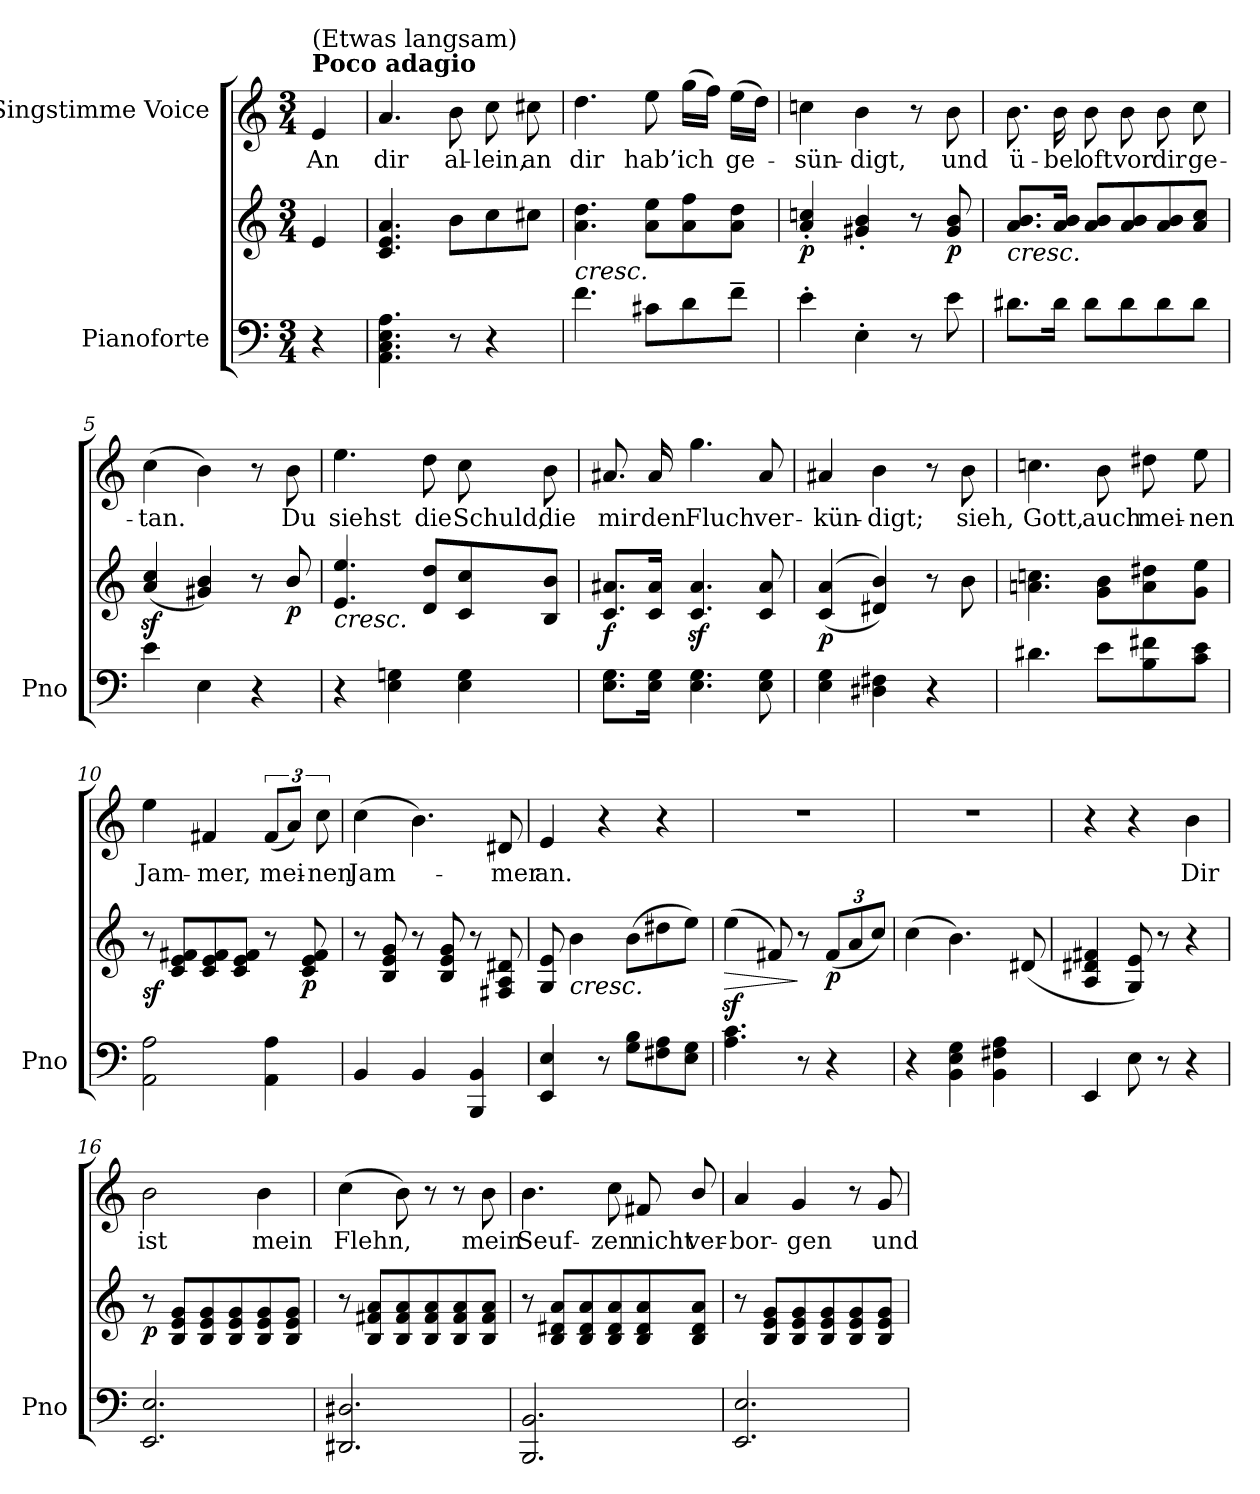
**kern	**kern	**dynam	**kern	**text
*part2	*part2	*part2	*part1	*part1
*staff3	*staff2	*staff2/3	*staff1	*staff1
*I"Pianoforte	*	*	*I"Singstimme Voice	*
*I'Pno	*	*	*	*
*clefF4	*clefG2	*	*clefG2	*
*k[]	*k[]	*	*k[]	*
*M3/4	*M3/4	*	*M3/4	*
=	=	=	=	=
!	!	!	!LO:TX:a:B:t=Poco adagio	!
!	!	!	!LO:TX:a:t=(Etwas langsam)	!
!	!	!	!	!LO:LY:b
4r	4e/	.	4e/	An
=1	=1	=1	=1	=1
!	!	!	!	!LO:LY:b
4.AA\ 4.C\ 4.E\ 4.A\	4.c/ 4.e/ 4.a/	.	4.a/	dir
!	!	!	!	!LO:LY:b
8r	8b\L	.	8b\	al-
!	!	!	!	!LO:LY:b
4r	8cc\	.	8cc\	-lein,
!	!	!	!	!LO:LY:b
.	8cc#X\J	.	8cc#X\	an
=2	=2	=2	=2	=2
!	!LO:TX:b:i:t=cresc.	!	!	!
!	!	!	!	!LO:LY:b
4.f\	4.a\ 4.dd\	.	4.dd\	dir
!	!	!	!	!LO:LY:b
8c#X\L	8a\ 8ee\L	.	8ee\	hab’
!	!	!	!	!LO:LY:b
8d\	8a\ 8ff\	.	(16gg\LL	ich
.	.	.	16ff\JJ)	.
!	!	!	!	!LO:LY:b
8f~\J	8a\ 8dd\J	.	(16ee\LL	ge-
.	.	.	16dd\JJ)	.
=3	=3	=3	=3	=3
!	!	!LO:DY:b	!	!LO:LY:b
4e'\	4a/' 4ccn/'	p	4ccn\	-sün-
!	!	!	!	!LO:LY:b
4E'\	4g#X/' 4b/'	.	4b\	-digt,
8r	8r	.	8r	.
!	!	!LO:DY:b	!	!LO:LY:b
8e\	8g#/ 8b/	p	8b\	und
=4	=4	=4	=4	=4
!	!LO:TX:b:i:t=cresc.	!	!	!
!	!	!	!	!LO:LY:b
8.d#X\L	8.a/ 8.b/L	.	8.b\	ü-
!	!	!	!	!LO:LY:b
16d#\Jk	16a/ 16b/Jk	.	16b\	-bel
!	!	!	!	!LO:LY:b
8d#\L	8a/ 8b/L	.	8b\	oft
!	!	!	!	!LO:LY:b
8d#\	8a/ 8b/	.	8b\	vor
!	!	!	!	!LO:LY:b
8d#\	8a/ 8b/	.	8b\	dir
!	!	!	!	!LO:LY:b
8d#\J	8a/ 8cc/J	.	8cc\	ge-
!!LO:LB:g=z
=5	=5	=5	=5	=5
!	!	!	!	!LO:LY:b
4e\	(4a/z< 4cc/z<	.	(4cc\	-tan.
4E\	4g#X/ 4b/)	.	4b\)	.
4r	8r	.	8r	.
!	!	!LO:DY:b	!	!LO:LY:b
.	8b/	p	8b\	Du
=6	=6	=6	=6	=6
!	!LO:TX:b:i:t=cresc.	!	!	!
!	!	!	!	!LO:LY:b
4r	4.e/ 4.ee/	.	4.ee\	siehst
4E\ 4Gn\	.	.	.	.
!	!	!	!	!LO:LY:b
.	8d/ 8dd/L	.	8dd\	die
!	!	!	!	!LO:LY:b
4E\ 4G\	8c/ 8cc/	.	8cc\	Schuld,
!	!	!	!	!LO:LY:b
.	8B/ 8b/J	.	8b\	die
=7	=7	=7	=7	=7
!	!	!LO:DY:b	!	!LO:LY:b
8.E\ 8.G\L	8.c/ 8.a#X/L	f	8.a#X/	mir
!	!	!	!	!LO:LY:b
16E\ 16G\Jk	16c/ 16a#/Jk	.	16a#/	den
!	!	!	!	!LO:LY:b
4.E\ 4.G\	4.c/z< 4.a#/z<	.	4.gg\	Fluch
!	!	!	!	!LO:LY:b
8E\ 8G\	8c/ 8a#/	.	8a#/	ver-
=8	=8	=8	=8	=8
!	!	!LO:DY:b	!	!LO:LY:b
4E\ 4G\	((4c/ 4a/	p	4a#X/	-kün-
!	!	!	!	!LO:LY:b
4D#X\ 4F#X\	4d#X/ 4b/))	.	4b\	-digt;
4r	8r	.	8r	.
!	!	!	!	!LO:LY:b
.	8b\	.	8b\	sieh,
=9	=9	=9	=9	=9
!	!	!	!	!LO:LY:b
4.d#X\	4.an\ 4.ccn\	.	4.ccn\	Gott,
!	!	!	!	!LO:LY:b
8e\L	8g\ 8b\L	.	8b\	auch
!	!	!	!	!LO:LY:b
8B\ 8f#X\	8a\ 8dd#X\	.	8dd#X\	mei-
!	!	!	!	!LO:LY:b
8c\ 8e\J	8g\ 8ee\J	.	8ee\	-nen
=10	=10	=10	=10	=10
!	!	!LO:DY:b	!	!LO:LY:b
2AA\ 2A\	8r	sf	4ee\	Jam-
.	8c/ 8e/ 8f#X/L	.	.	.
!	!	!	!	!LO:LY:b
.	8c/ 8e/ 8f#/	.	4f#X/	-mer,
.	8c/ 8e/ 8f#/J	.	.	.
!	!	!	!	!LO:LY:b
4AA\ 4A\	8r	.	(12f#/L	mei-
.	.	.	12a/J)	.
!	!	!LO:DY:b	!	!
.	8c/ 8e/ 8f#/	p	.	.
!	!	!	!	!LO:LY:b
.	.	.	12cc\	-nen
!!LO:LB:g=z
=11	=11	=11	=11	=11
!	!	!	!	!LO:LY:b
4BB/	8r	.	(4cc\	Jam-
.	8B/ 8e/ 8g/	.	.	.
4BB/	8r	.	4.b\)	.
.	8B/ 8e/ 8g/	.	.	.
4BBB/ 4BB/	8r	.	.	.
!	!	!	!	!LO:LY:b
.	8F#X/ 8A/ 8d#X/	.	8d#X/	-mer
=12	=12	=12	=12	=12
!	!	!	!	!LO:LY:b
4EE/ 4E/	8G/ 8e/	.	4e/	an.
!	!LO:TX:b:i:t=cresc.	!	!	!
.	4b\	.	.	.
8r	.	.	4r	.
8G\ 8B\L	(8b\L	.	.	.
8F#X\ 8A\	8dd#X\	.	4r	.
8E\ 8G\J	8ee\J)	.	.	.
=13	=13	=13	=13	=13
!	!	!LO:HP:b	!	!
4.A\ 4.c\	(4eez<\	>	2.r	.
.	8f#X/)	.	.	.
8r	8r	]	.	.
*	*Xbrackettup	*	*	*
!	!	!LO:DY:b	!	!
4r	(12f#/L	p	.	.
.	12a/	.	.	.
.	12cc/J)	.	.	.
=14	=14	=14	=14	=14
4r	(4cc\	.	2.r	.
4BB\ 4E\ 4G\	4.b\)	.	.	.
4BB\ 4F#X\ 4A\	.	.	.	.
.	(8d#X/	.	.	.
=15	=15	=15	=15	=15
4EE/	4A/ 4d#X/ 4f#X/	.	4r	.
8E\	8G/ 8e/)	.	4r	.
8r	8r	.	.	.
!	!	!	!	!LO:LY:b
4r	4r	.	4b\	Dir
=16	=16	=16	=16	=16
!	!	!LO:DY:b	!	!LO:LY:b
2.EE/ 2.E/	8r	p	2b\	ist
.	8B/ 8e/ 8g/L	.	.	.
.	8B/ 8e/ 8g/	.	.	.
.	8B/ 8e/ 8g/	.	.	.
!	!	!	!	!LO:LY:b
.	8B/ 8e/ 8g/	.	4b\	mein
.	8B/ 8e/ 8g/J	.	.	.
!!LO:LB:g=z
=17	=17	=17	=17	=17
!	!	!	!	!LO:LY:b
2.DD#X/ 2.D#X/	8r	.	(4cc\	Flehn,
.	8B/ 8f#X/ 8a/L	.	.	.
.	8B/ 8f#/ 8a/	.	8b\)	.
.	8B/ 8f#/ 8a/	.	8r	.
.	8B/ 8f#/ 8a/	.	8r	.
!	!	!	!	!LO:LY:b
.	8B/ 8f#/ 8a/J	.	8b\	mein
!!LO:PB:g=z
=18	=18	=18	=18	=18
!	!	!	!	!LO:LY:b
2.BBB/ 2.BB/	8r	.	4.b\	Seuf-
.	8B/ 8d#X/ 8a/L	.	.	.
.	8B/ 8d#/ 8a/	.	.	.
!	!	!	!	!LO:LY:b
.	8B/ 8d#/ 8a/	.	8cc\	-zen
!	!	!	!	!LO:LY:b
.	8B/ 8d#/ 8a/	.	8f#X/	nicht
!	!	!	!	!LO:LY:b
.	8B/ 8d#/ 8a/J	.	8b/	ver-
=19	=19	=19	=19	=19
!	!	!	!	!LO:LY:b
2.EE/ 2.E/	8r	.	4a/	-bor-
.	8B/ 8e/ 8g/L	.	.	.
!	!	!	!	!LO:LY:b
.	8B/ 8e/ 8g/	.	4g/	-gen
.	8B/ 8e/ 8g/	.	.	.
.	8B/ 8e/ 8g/	.	8r	.
!	!	!	!	!LO:LY:b
.	8B/ 8e/ 8g/J	.	8g/	und
=	=	=	=	=
*-	*-	*-	*-	*-
